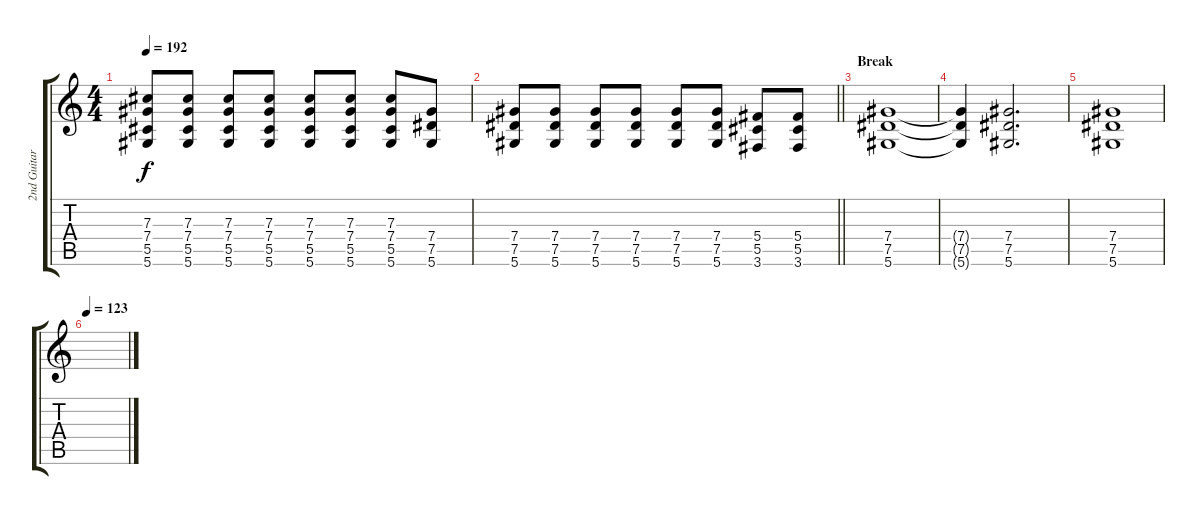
\track ("2nd Guitar" "2nd Guitar") {instrument overdrivenguitar}
\staff {score tabs}
\tuning (Eb4 Bb3 Gb3 Db3 Ab2 Eb2) {hide}
\ts (4 4)
\tempo 192
\clef g2
\ks c
(7.3{t} 7.4{t} 5.5{t} 5.6{t}).8{dy f} (7.3 7.4 5.5 5.6).8 (7.3 7.4 5.5 5.6).8 (7.3 7.4 5.5 5.6).8 (7.3 7.4 5.5 5.6).8 (7.3 7.4 5.5 5.6).8 (7.3 7.4 5.5 5.6).8 (7.4 7.5 5.6).8 |
\barLineRight lightlight
(7.4 7.5 5.6).8 (7.4 7.5 5.6).8 (7.4 7.5 5.6).8 (7.4 7.5 5.6).8 (7.4 7.5 5.6).8 (7.4 7.5 5.6).8 (5.4 5.5 3.6).8 (5.4 5.5 3.6).8 |
\section ("" "Break")
(7.4 7.5 5.6).1 |
(7.4{t} 7.5{t} 5.6{t}).4 (7.4 7.5 5.6).2{d} |
(7.4 7.5 5.6).1 |
\tempo 123
